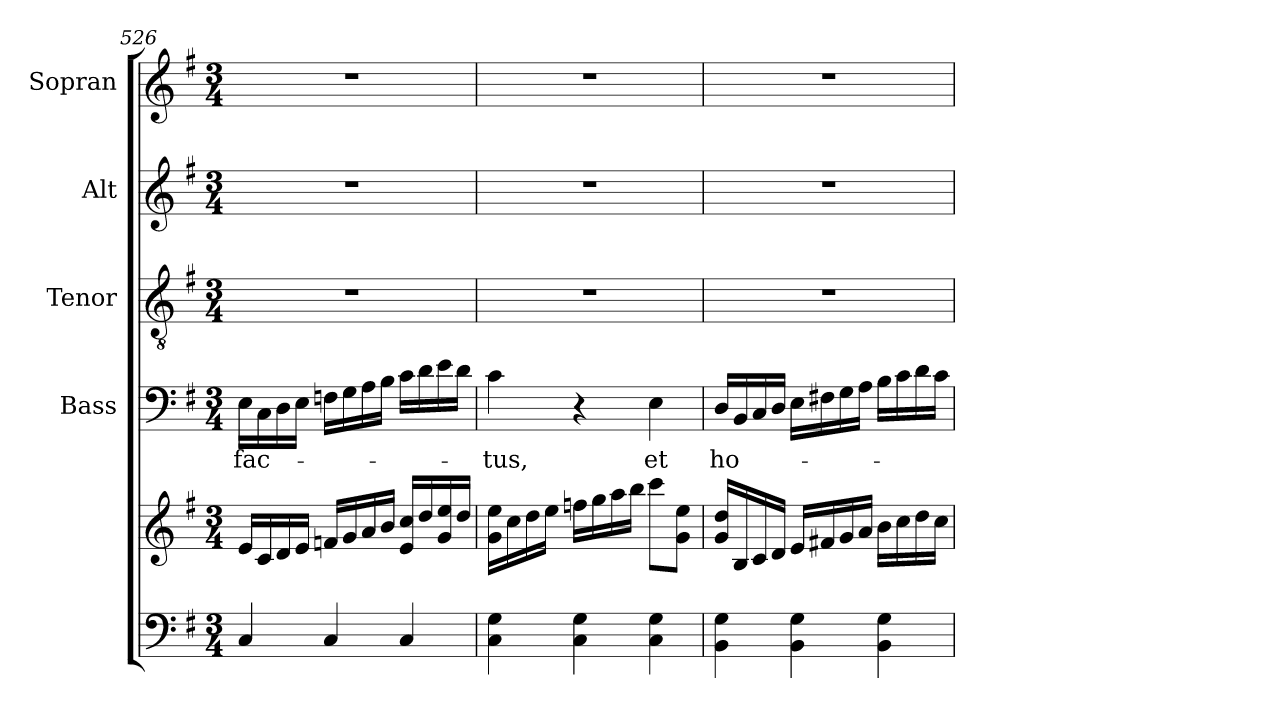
**kern	**kern	**kern	**text	**kern	**kern	**kern
*part5	*part5	*part4	*part4	*part3	*part2	*part1
*staff6	*staff5	*staff4	*staff4	*staff3	*staff2	*staff1
*	*	*I"Bass	*	*I"Tenor	*I"Alt	*I"Sopran
*	*	*I'B.	*	*I'T.	*I'A.	*I'S.
*clefF4	*clefG2	*clefF4	*	*clefGv2	*clefG2	*clefG2
*k[f#]	*k[f#]	*k[f#]	*	*k[f#]	*k[f#]	*k[f#]
*G:	*G:	*G:	*	*G:	*G:	*G:
*M3/4	*M3/4	*M3/4	*	*M3/4	*M3/4	*M3/4
=526	=526	=526	=526	=526	=526	=526
!	!	!	!LO:LY:b	!	!	!
4C/	16e/LL	16E\LL	fac-	2.r	2.r	2.r
.	16c/	16C\	.	.	.	.
.	16d/	16D\	.	.	.	.
.	16e/JJ	16E\JJ	.	.	.	.
4C/	16fn/LL	16Fn\LL	.	.	.	.
.	16g/	16G\	.	.	.	.
.	16a/	16A\	.	.	.	.
.	16b/JJ	16B\JJ	.	.	.	.
4C/	16e/ 16cc/LL	16c\LL	.	.	.	.
.	16dd/	16d\	.	.	.	.
.	16g/ 16ee/	16e\	.	.	.	.
.	16dd/JJ	16d\JJ	.	.	.	.
=527	=527	=527	=527	=527	=527	=527
!	!	!	!LO:LY:b	!	!	!
4C\ 4G\	16g\ 16ee\LL	4c\	-tus,	2.r	2.r	2.r
.	16cc\	.	.	.	.	.
.	16dd\	.	.	.	.	.
.	16ee\JJ	.	.	.	.	.
4C\ 4G\	16ffn\LL	4r	.	.	.	.
.	16gg\	.	.	.	.	.
.	16aa\	.	.	.	.	.
.	16bb\JJ	.	.	.	.	.
!	!	!	!LO:LY:b	!	!	!
4C\ 4G\	8ccc\L	4E\	et	.	.	.
.	8g\ 8ee\J	.	.	.	.	.
!!LO:PB:g=z
=528	=528	=528	=528	=528	=528	=528
!	!	!	!LO:LY:b	!	!	!
4BB\ 4G\	16g/ 16dd/LL	16D/LL	ho-	2.r	2.r	2.r
.	16B/	16BB/	.	.	.	.
.	16c/	16C/	.	.	.	.
.	16d/JJ	16D/JJ	.	.	.	.
4BB\ 4G\	16e/LL	16E\LL	.	.	.	.
.	16f#X/	16F#X\	.	.	.	.
.	16g/	16G\	.	.	.	.
.	16a/JJ	16A\JJ	.	.	.	.
4BB\ 4G\	16b\LL	16B\LL	.	.	.	.
.	16cc\	16c\	.	.	.	.
.	16dd\	16d\	.	.	.	.
.	16cc\JJ	16c\JJ	.	.	.	.
=	=	=	=	=	=	=
*-	*-	*-	*-	*-	*-	*-
